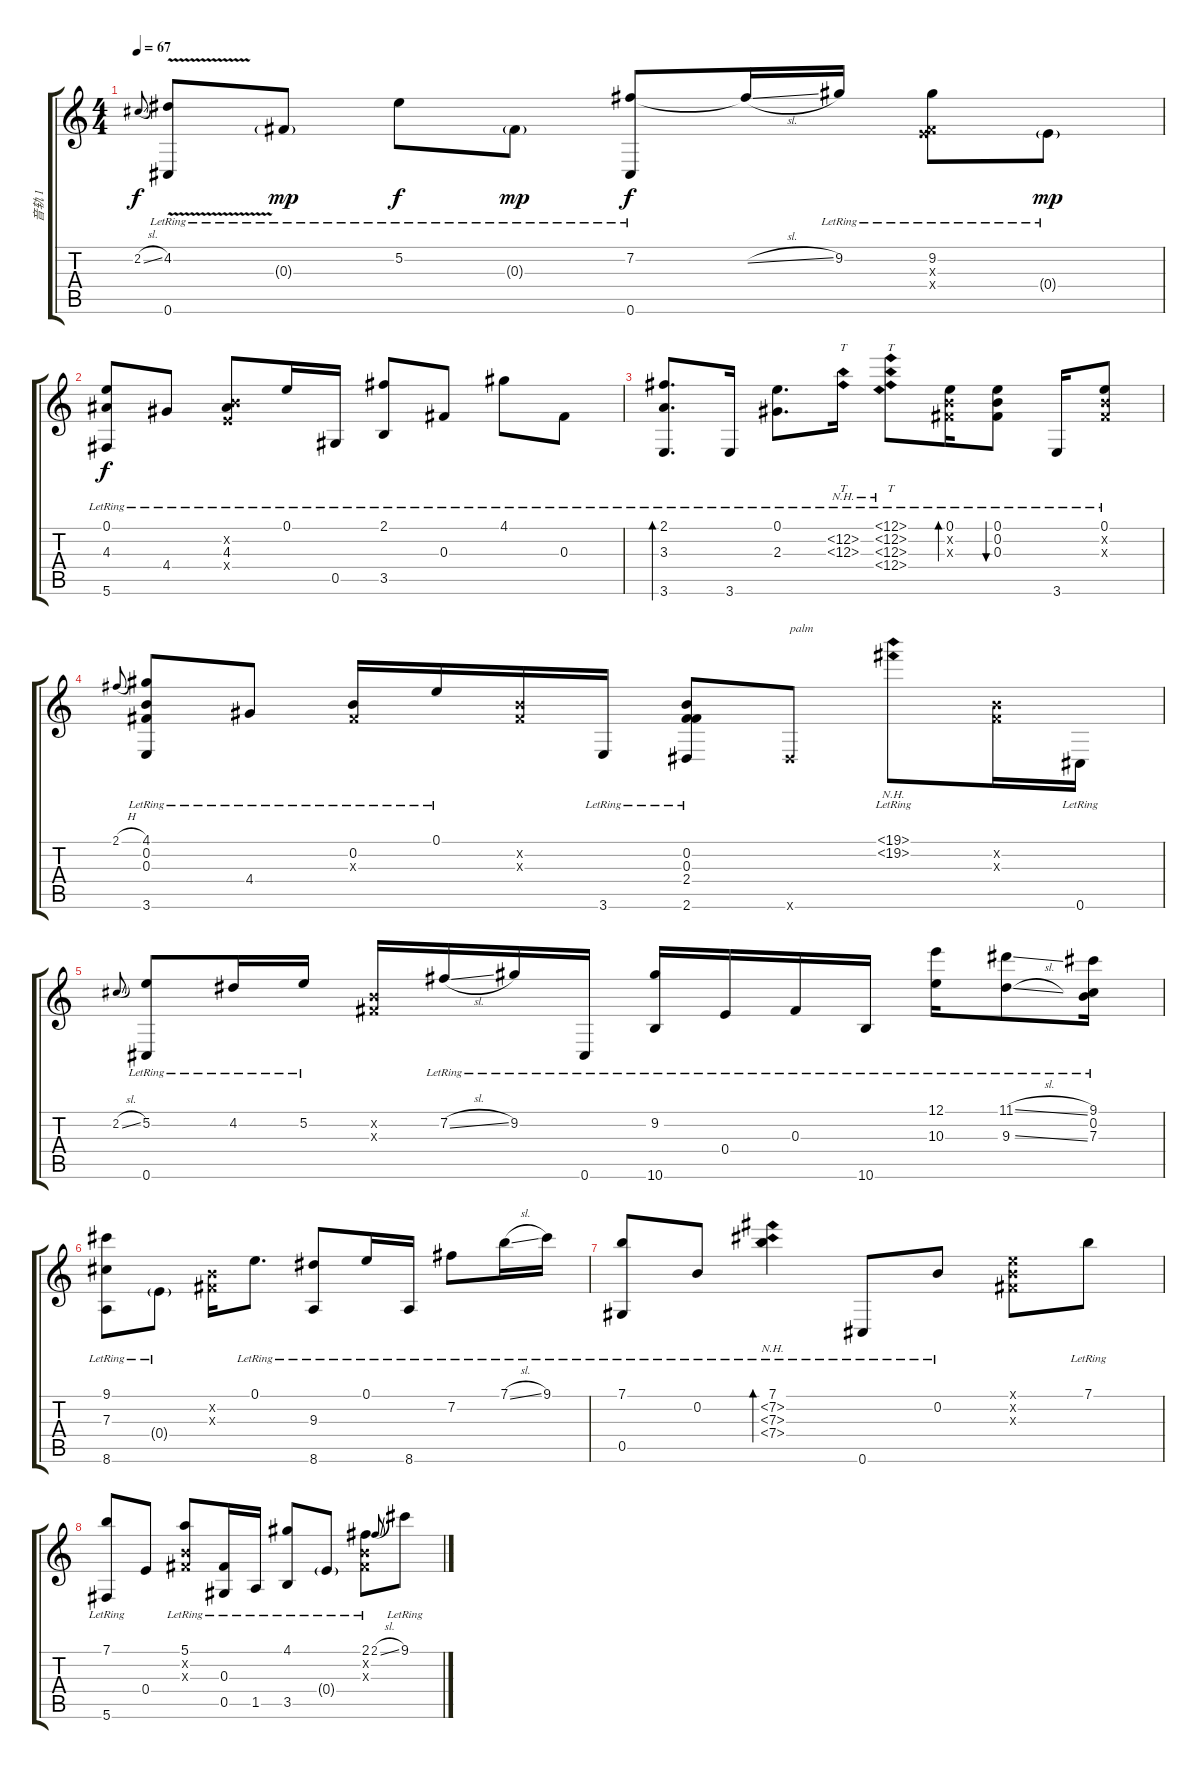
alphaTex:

\track ("音轨 1" "音轨 1") {instrument acousticguitarsteel}
\staff {score tabs}
\tuning (E4 B3 Gb3 E3 Ab2 Db2) {hide}
\ts (4 4)
\tempo 67
\clef g2
\ks c
2.2{sl}.8{gr onbeat dy f} (4.2{v lr} 0.6{lr}).8 0.3{g lr}.8{dy mp} 5.2{lr}.8{dy f} 0.3{g lr}.8{dy mp} (7.2{lr} 0.6{lr}).8{dy f} 7.2{sl t}.16 9.2{lr}.16 (9.2{lr} 0.3{x} 0.4{x}).8 0.4{g lr}.8{dy mp} |
(0.1{lr} 4.3{lr} 5.6{lr}).8{dy f} 4.4{lr}.8 (0.2{x} 4.3{lr} 0.4{x}).8 0.1{lr}.16 0.5{lr}.16 (2.1{lr} 3.5{lr}).8 0.3{lr}.8 4.1{lr}.8 0.3{lr}.8 |
(2.1{lr} 3.3{lr} 3.6).8{d bd 120} 3.6{lr}.16 (0.1{lr} 2.3{lr}).8{d} (12.2{nh lr} 12.3{nh lr}).16{tt} (12.1{nh lr} 12.2{nh lr} 12.3{nh lr} 12.4{nh lr}).8{tt} (0.1{lr} 0.2{x} 0.3{x}).16{bd 30} (0.1{lr} 0.2{lr} 0.3{lr}).8{bu 30} 3.6{lr}.16 (0.1{lr} 0.2{x} 0.3{x}).8 |
2.1{h}.8{gr onbeat} (4.1{lr} 0.2{lr} 0.3{lr} 3.6{lr}).8 4.4{lr}.8 (0.2{lr} 0.3{x}).16 0.1{lr}.16 (0.2{x} 0.3{x}).16 3.6{lr}.16 (0.2{lr} 0.3{lr} 2.4{lr} 2.6{lr}).8 2.6{x}.8{txt "palm"} (19.1{nh lr} 19.2{nh lr}).8 (0.2{x} 0.3{x}).16 0.6{lr}.16 |
2.2{sl}.8{gr onbeat} (5.2{lr} 0.6{lr}).8 4.2{lr}.16 5.2{lr}.16 (0.2{x} 0.3{x}).16 7.2{sl lr}.16 9.2{lr}.16 0.6{lr}.16 (9.2{lr} 10.6{lr}).16 0.4{lr}.16 0.3{lr}.16 10.6{lr}.16 (12.1{lr} 10.3{lr}).16 (11.1{sl lr} 9.3{sl lr}).8 (9.1 0.2{lr} 7.3).16 |
(9.1{lr} 7.3{lr} 8.6{lr}).8 0.4{g lr}.8 (0.2{x} 0.3{x}).16 0.1{lr}.8{d} (9.3{lr} 8.6{lr}).8 0.1{lr}.16 8.6{lr}.16 7.2{lr}.8 7.1{sl lr}.16 9.1{lr}.16 |
(7.1{lr} 0.5{lr}).8 0.2{lr}.8 (7.1{lr} 7.2{nh lr} 7.3{nh lr} 7.4{nh lr}).4{bd 120} 0.6{lr}.8 0.2{lr}.8 (0.1{x} 0.2{x} 0.3{x}).8 7.1{lr}.8 |
(7.1{lr} 5.6{lr}).8 0.4.8 (5.1{lr} 0.2{x} 0.3{x}).8 (0.3 0.5{lr}).16 1.5{lr}.16 (4.1{lr} 3.5{lr}).8 0.4{g lr}.8 (2.1{lr} 0.2{x} 0.3{x}).8 2.1{sl}.8{gr onbeat} 9.1{lr}.8
